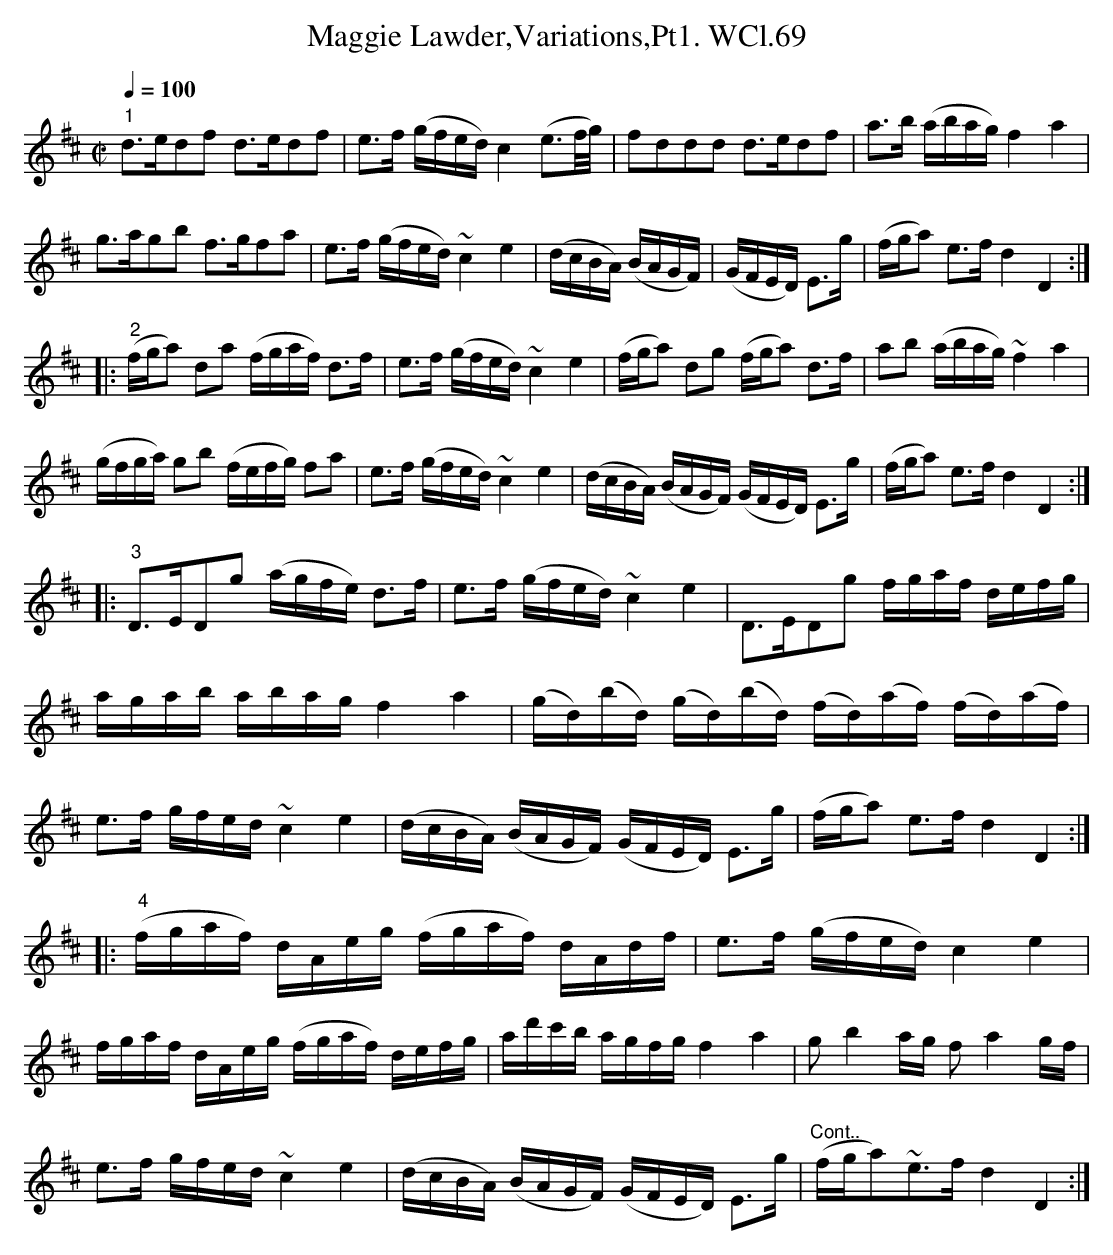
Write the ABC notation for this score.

X:1
T:Maggie Lawder,Variations,Pt1. WCl.69
M:C|
L:1/8
Q:1/4=100
K:D
"1"d>edf d>edf|e>f (g/f/e/d/)c2 (e3/2f/4g/4)|fddd d>edf|\
a>b (a/b/a/g/)f2a2|
g>agb f>gfa|e>f (g/f/e/d/) ~c2e2|\
(d/c/B/A/) (B/A/G/F/)|(G/F/E/D/) E>g|(f/g/a) e>fd2D2:|
|:"2"(f/g/a )da (f/g/a/f/) d>f|e>f (g/f/e/d/)~c2e2|\
(f/g/a) dg (f/g/a) d>f|\
ab (a/b/a/g/)~f2a2|
(g/f/g/a/) gb (f/e/f/g/) fa|e>f (g/f/e/d/)~c2e2|\
(d/c/B/A/) (B/A/G/F/) (G/F/E/D/) E>g|(f/g/a) e>fd2D2:|
|:"3"D>EDg (a/g/f/e/) d>f|e>f (g/f/e/d/) ~c2e2|D>EDg f/g/a/f/ d/e/f/g/|
a/g/a/b/ a/b/a/g/ f2a2|(g/d/)(b/d/) (g/d/)(b/d/) (f/d/)(a/f/) (f/d/)(a/f/) |
e>f g/f/e/d/ ~c2e2|(d/c/B/A/) (B/A/G/F/) (G/F/E/D/) E>g|\
(f/g/a) e>f d2D2:|
|:"4"(f/g/a/f/) d/A/e/g/ (f/g/a/f/) d/A/d/f/|e>f (g/f/e/d/) c2 e2|
f/g/a/f/ d/A/e/g/ (f/g/a/f/) d/e/f/g/|\
a/d'/c'/b/ a/g/f/g/ f2a2|\
gb2a/g/ fa2g/f/|
e>f g/f/e/d/ ~c2e2|(d/c/B/A/) (B/A/G/F/) (G/F/E/D/) E>g|\
"Cont.."(f/g/a)~e>f d2D2:|
